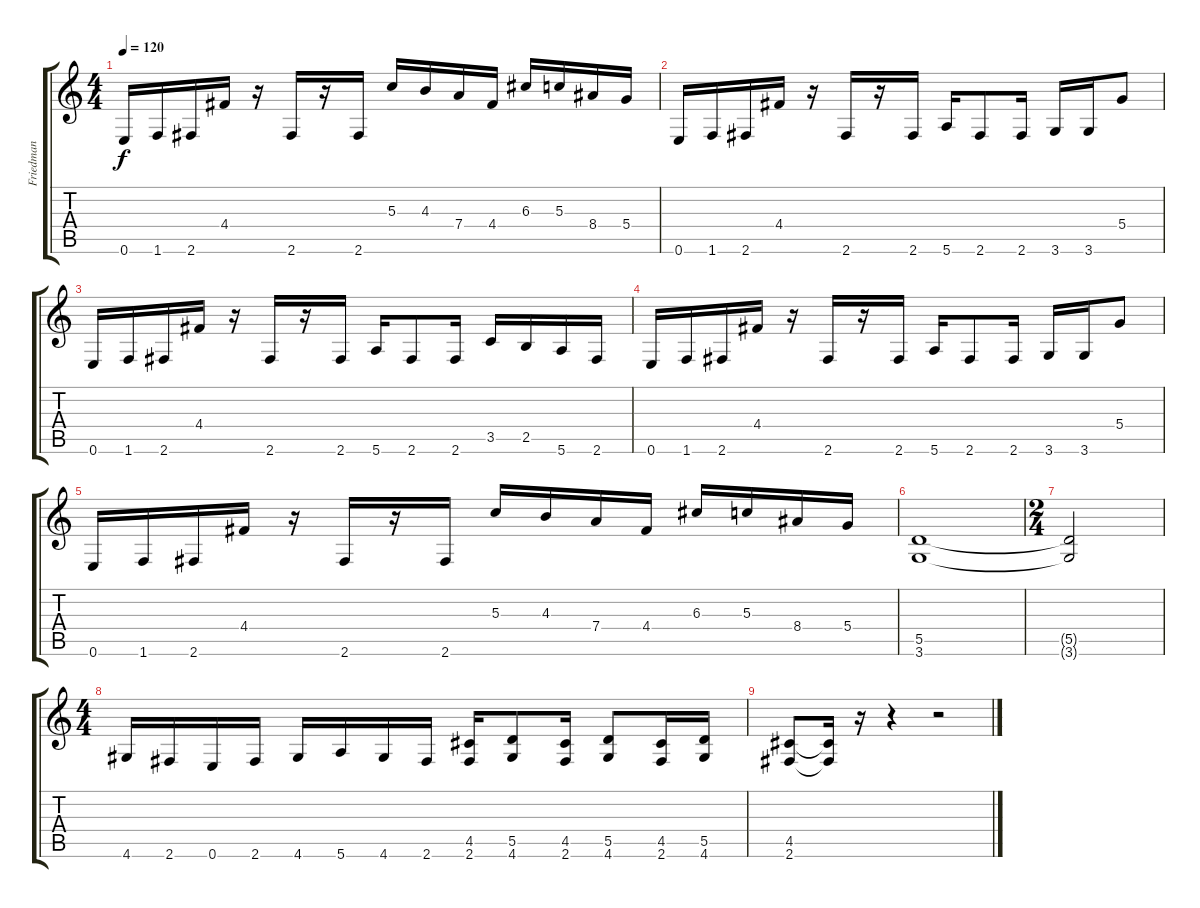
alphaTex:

\track ("Friedman" "Friedman") {solo instrument distortionguitar}
\staff {score tabs}
\tuning (E4 B3 G3 D3 A2 E2) {hide}
\ts (4 4)
\tempo 120
\clef g2
\ks c
0.6.16{dy f} 1.6.16 2.6.16 4.4.16 r.16 2.6.16 r.16 2.6.16 5.3.16 4.3.16 7.4.16 4.4.16 6.3.16 5.3.16 8.4.16 5.4.16 |
0.6.16 1.6.16 2.6.16 4.4.16 r.16 2.6.16 r.16 2.6.16 5.6.16 2.6.8 2.6.16 3.6.16 3.6.16 5.4.8 |
0.6.16 1.6.16 2.6.16 4.4.16 r.16 2.6.16 r.16 2.6.16 5.6.16 2.6.8 2.6.16 3.5.16 2.5.16 5.6.16 2.6.16 |
0.6.16 1.6.16 2.6.16 4.4.16 r.16 2.6.16 r.16 2.6.16 5.6.16 2.6.8 2.6.16 3.6.16 3.6.16 5.4.8 |
0.6.16 1.6.16 2.6.16 4.4.16 r.16 2.6.16 r.16 2.6.16 5.3.16 4.3.16 7.4.16 4.4.16 6.3.16 5.3.16 8.4.16 5.4.16 |
(5.5 3.6).1 |
\ts (2 4)
(5.5{t} 3.6{t}).2 |
\ts (4 4)
4.6.16 2.6.16 0.6.16 2.6.16 4.6.16 5.6.16 4.6.16 2.6.16 (4.5 2.6).16 (5.5 4.6).8 (4.5 2.6).16 (5.5 4.6).8 (4.5 2.6).16 (5.5 4.6).16 |
(4.5 2.6).8 (4.5{t} 2.6{t}).16 r.16 r.4 r.2
